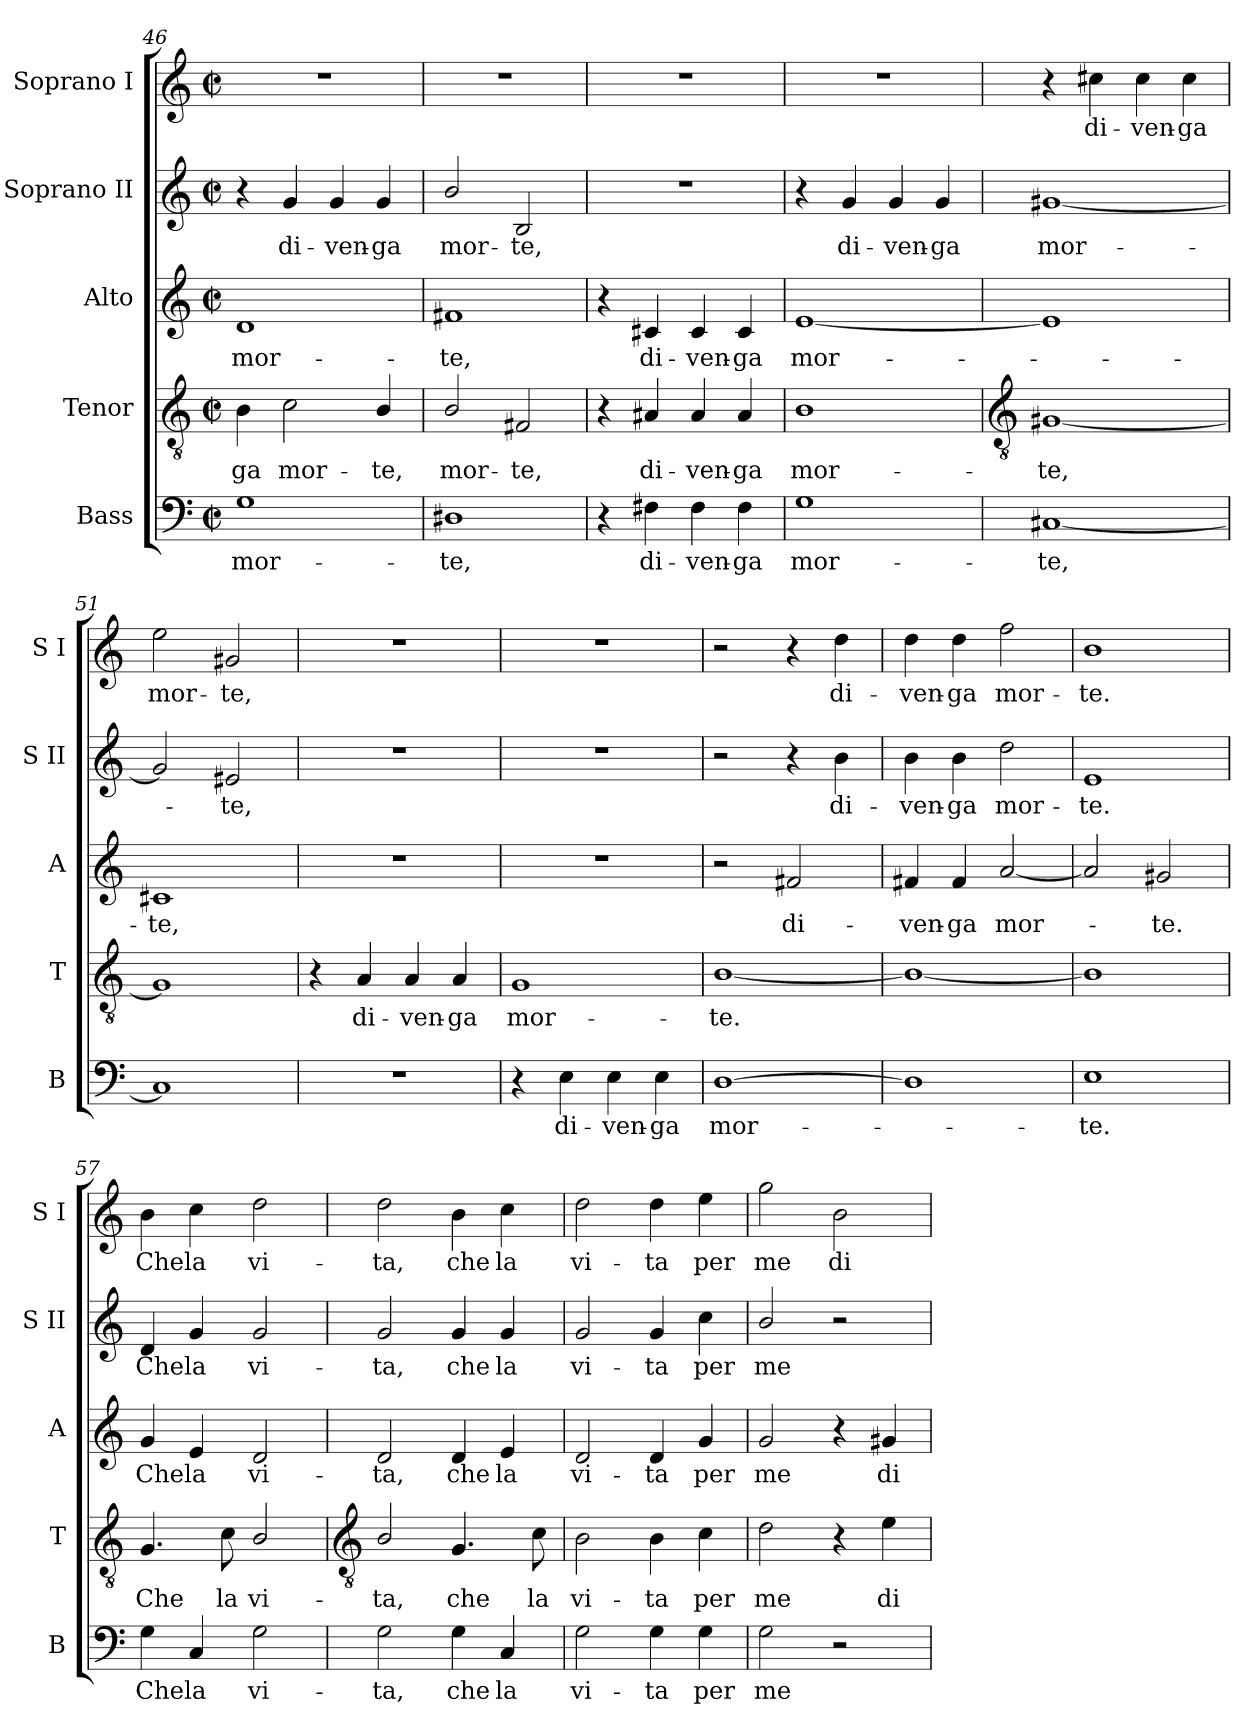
**kern	**text	**kern	**text	**kern	**text	**kern	**text	**kern	**text
*part5	*part5	*part4	*part4	*part3	*part3	*part2	*part2	*part1	*part1
*staff5	*staff5	*staff4	*staff4	*staff3	*staff3	*staff2	*staff2	*staff1	*staff1
*I"Bass	*	*I"Tenor	*	*I"Alto	*	*I"Soprano II	*	*I"Soprano I	*
*I'B	*	*I'T	*	*I'A	*	*I'S II	*	*I'S I	*
*clefF4	*	*clefGv2	*	*clefG2	*	*clefG2	*	*clefG2	*
*k[]	*	*k[]	*	*k[]	*	*k[]	*	*k[]	*
*C:	*	*C:	*	*C:	*	*C:	*	*C:	*
*M2/2	*	*M2/2	*	*M2/2	*	*M2/2	*	*M2/2	*
*met(c|)	*	*met(c|)	*	*met(c|)	*	*met(c|)	*	*met(c|)	*
=46	=46	=46	=46	=46	=46	=46	=46	=46	=46
!	!LO:LY:b	!	!LO:LY:b	!	!LO:LY:b	!	!	!	!
1G	mor-	4B	-ga	1d	mor-	4r	.	1r	.
!	!	!	!LO:LY:b	!	!	!	!LO:LY:b	!	!
.	.	2c	mor-	.	.	4g	di-	.	.
!	!	!	!	!	!	!	!LO:LY:b	!	!
.	.	.	.	.	.	4g	-ven-	.	.
!	!	!	!LO:LY:b	!	!	!	!LO:LY:b	!	!
.	.	4B/	-te,	.	.	4g	-ga	.	.
=47	=47	=47	=47	=47	=47	=47	=47	=47	=47
!	!LO:LY:b	!	!LO:LY:b	!	!LO:LY:b	!	!LO:LY:b	!	!
1D#X	-te,	2B/	mor-	1f#X	-te,	2b/	mor-	1r	.
!	!	!	!LO:LY:b	!	!	!	!LO:LY:b	!	!
.	.	2F#X	-te,	.	.	2B	-te,	.	.
=48	=48	=48	=48	=48	=48	=48	=48	=48	=48
4r	.	4r	.	4r	.	1r	.	1r	.
!	!LO:LY:b	!	!LO:LY:b	!	!LO:LY:b	!	!	!	!
4F#X	di-	4A#X	di-	4c#X	di-	.	.	.	.
!	!LO:LY:b	!	!LO:LY:b	!	!LO:LY:b	!	!	!	!
4F#	-ven-	4A#	-ven-	4c#	-ven-	.	.	.	.
!	!LO:LY:b	!	!LO:LY:b	!	!LO:LY:b	!	!	!	!
4F#	-ga	4A#	-ga	4c#	-ga	.	.	.	.
=49	=49	=49	=49	=49	=49	=49	=49	=49	=49
!	!LO:LY:b	!	!LO:LY:b	!	!LO:LY:b	!	!	!	!
1G	mor-	1B	mor-	[1e	mor-	4r	.	1r	.
!	!	!	!	!	!	!	!LO:LY:b	!	!
.	.	.	.	.	.	4g	di-	.	.
!	!	!	!	!	!	!	!LO:LY:b	!	!
.	.	.	.	.	.	4g	-ven-	.	.
!	!	!	!	!	!	!	!LO:LY:b	!	!
.	.	.	.	.	.	4g	-ga	.	.
!!LO:LB:g=z
=50	=50	=50	=50	=50	=50	=50	=50	=50	=50
*	*	*clefGv2	*	*	*	*	*	*	*
!	!LO:LY:b	!	!LO:LY:b	!	!	!	!LO:LY:b	!	!
[1C#X	-te,	[1G#X	-te,	1e]	.	[1g#X	mor-	4r	.
!	!	!	!	!	!	!	!	!	!LO:LY:b
.	.	.	.	.	.	.	.	4cc#X	di-
!	!	!	!	!	!	!	!	!	!LO:LY:b
.	.	.	.	.	.	.	.	4cc#	-ven-
!	!	!	!	!	!	!	!	!	!LO:LY:b
.	.	.	.	.	.	.	.	4cc#	-ga
=51	=51	=51	=51	=51	=51	=51	=51	=51	=51
!	!	!	!	!	!LO:LY:b	!	!	!	!LO:LY:b
1C#]	.	1G#]	.	1c#X	te,	2g#]	.	2ee	mor-
!	!	!	!	!	!	!	!LO:LY:b	!	!LO:LY:b
.	.	.	.	.	.	2e#X	te,	2g#X	-te,
=52	=52	=52	=52	=52	=52	=52	=52	=52	=52
1r	.	4r	.	1r	.	1r	.	1r	.
!	!	!	!LO:LY:b	!	!	!	!	!	!
.	.	4A	di-	.	.	.	.	.	.
!	!	!	!LO:LY:b	!	!	!	!	!	!
.	.	4A	-ven-	.	.	.	.	.	.
!	!	!	!LO:LY:b	!	!	!	!	!	!
.	.	4A	-ga	.	.	.	.	.	.
=53	=53	=53	=53	=53	=53	=53	=53	=53	=53
!	!	!	!LO:LY:b	!	!	!	!	!	!
4r	.	1G	mor-	1r	.	1r	.	1r	.
!	!LO:LY:b	!	!	!	!	!	!	!	!
4E	di-	.	.	.	.	.	.	.	.
!	!LO:LY:b	!	!	!	!	!	!	!	!
4E	-ven-	.	.	.	.	.	.	.	.
!	!LO:LY:b	!	!	!	!	!	!	!	!
4E	-ga	.	.	.	.	.	.	.	.
=54	=54	=54	=54	=54	=54	=54	=54	=54	=54
!	!LO:LY:b	!	!LO:LY:b	!	!	!	!	!	!
[1D	mor-	[1B/	-te.	2r	.	2r	.	2r	.
!	!	!	!	!	!LO:LY:b	!	!	!	!
.	.	.	.	2f#X	di-	4r	.	4r	.
!	!	!	!	!	!	!	!LO:LY:b	!	!LO:LY:b
.	.	.	.	.	.	4b	di-	4dd	di-
=55	=55	=55	=55	=55	=55	=55	=55	=55	=55
!	!	!	!	!	!LO:LY:b	!	!LO:LY:b	!	!LO:LY:b
1D]	.	1B/_	.	4f#X	-ven-	4b	-ven-	4dd	-ven-
!	!	!	!	!	!LO:LY:b	!	!LO:LY:b	!	!LO:LY:b
.	.	.	.	4f#	-ga	4b	-ga	4dd	-ga
!	!	!	!	!	!LO:LY:b	!	!LO:LY:b	!	!LO:LY:b
.	.	.	.	[2a	mor-	2dd	mor-	2ff	mor-
=56	=56	=56	=56	=56	=56	=56	=56	=56	=56
!	!LO:LY:b	!	!	!	!	!	!LO:LY:b	!	!LO:LY:b
1E	te.	1B/]	.	2a]	.	1e	-te.	1b	-te.
!	!	!	!	!	!LO:LY:b	!	!	!	!
.	.	.	.	2g#X	te.	.	.	.	.
=57	=57	=57	=57	=57	=57	=57	=57	=57	=57
!	!LO:LY:b	!	!LO:LY:b	!	!LO:LY:b	!	!LO:LY:b	!	!LO:LY:b
4G	Che	4.G	Che	4g	Che	4d	Che	4b	Che
!	!LO:LY:b	!	!	!	!LO:LY:b	!	!LO:LY:b	!	!LO:LY:b
4C	la	.	.	4e	la	4g	la	4cc	la
!	!	!	!LO:LY:b	!	!	!	!	!	!
.	.	8c	la	.	.	.	.	.	.
!	!LO:LY:b	!	!LO:LY:b	!	!LO:LY:b	!	!LO:LY:b	!	!LO:LY:b
2G	vi-	2B/	vi-	2d	vi-	2g	vi-	2dd	vi-
!!LO:LB:g=z
=58	=58	=58	=58	=58	=58	=58	=58	=58	=58
*	*	*clefGv2	*	*	*	*	*	*	*
!	!LO:LY:b	!	!LO:LY:b	!	!LO:LY:b	!	!LO:LY:b	!	!LO:LY:b
2G	-ta,	2B/	-ta,	2d	-ta,	2g	-ta,	2dd	-ta,
!	!LO:LY:b	!	!LO:LY:b	!	!LO:LY:b	!	!LO:LY:b	!	!LO:LY:b
4G	che	4.G	che	4d	che	4g	che	4b	che
!	!LO:LY:b	!	!	!	!LO:LY:b	!	!LO:LY:b	!	!LO:LY:b
4C	la	.	.	4e	la	4g	la	4cc	la
!	!	!	!LO:LY:b	!	!	!	!	!	!
.	.	8c	la	.	.	.	.	.	.
=59	=59	=59	=59	=59	=59	=59	=59	=59	=59
!	!LO:LY:b	!	!LO:LY:b	!	!LO:LY:b	!	!LO:LY:b	!	!LO:LY:b
2G	vi-	2B	vi-	2d	vi-	2g	vi-	2dd	vi-
!	!LO:LY:b	!	!LO:LY:b	!	!LO:LY:b	!	!LO:LY:b	!	!LO:LY:b
4G	-ta	4B	-ta	4d	-ta	4g	-ta	4dd	-ta
!	!LO:LY:b	!	!LO:LY:b	!	!LO:LY:b	!	!LO:LY:b	!	!LO:LY:b
4G	per	4c	per	4g	per	4cc	per	4ee	per
=60	=60	=60	=60	=60	=60	=60	=60	=60	=60
!	!LO:LY:b	!	!LO:LY:b	!	!LO:LY:b	!	!LO:LY:b	!	!LO:LY:b
2G	me	2d	me	2g	me	2b/	me	2gg	me
!	!	!	!	!	!	!	!	!	!LO:LY:b
2r	.	4r	.	4r	.	2r	.	2b	di-
!	!	!	!LO:LY:b	!	!LO:LY:b	!	!	!	!
.	.	4e	di-	4g#X	di-	.	.	.	.
=	=	=	=	=	=	=	=	=	=
*-	*-	*-	*-	*-	*-	*-	*-	*-	*-
